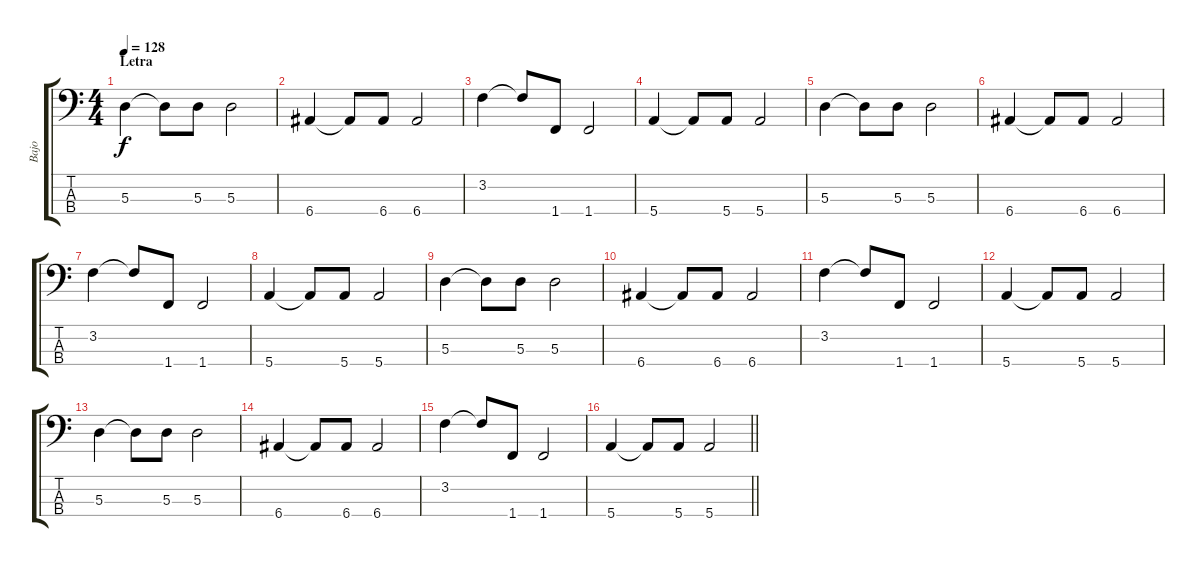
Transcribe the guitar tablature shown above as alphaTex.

\track ("Bajo" "Bajo") {instrument electricbassfinger}
\staff {score tabs}
\tuning (G2 D2 A1 E1) {hide}
\ts (4 4)
\section ("" "Letra")
\tempo 128
\clef f4
\ks c
5.3.4{dy f} 5.3{t}.8 5.3.8 5.3.2 |
6.4.4 6.4{t}.8 6.4.8 6.4.2 |
3.2.4 3.2{t}.8 1.4.8 1.4.2 |
5.4.4 5.4{t}.8 5.4.8 5.4.2 |
5.3.4 5.3{t}.8 5.3.8 5.3.2 |
6.4.4 6.4{t}.8 6.4.8 6.4.2 |
3.2.4 3.2{t}.8 1.4.8 1.4.2 |
5.4.4 5.4{t}.8 5.4.8 5.4.2 |
5.3.4 5.3{t}.8 5.3.8 5.3.2 |
6.4.4 6.4{t}.8 6.4.8 6.4.2 |
3.2.4 3.2{t}.8 1.4.8 1.4.2 |
5.4.4 5.4{t}.8 5.4.8 5.4.2 |
5.3.4 5.3{t}.8 5.3.8 5.3.2 |
6.4.4 6.4{t}.8 6.4.8 6.4.2 |
3.2.4 3.2{t}.8 1.4.8 1.4.2 |
\barLineRight lightlight
5.4.4 5.4{t}.8 5.4.8 5.4.2
